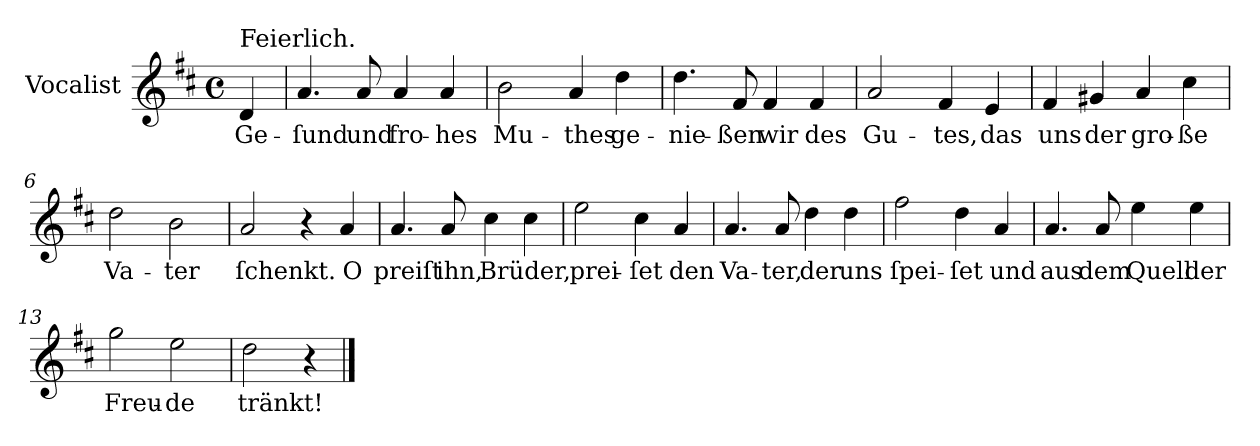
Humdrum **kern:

**kern	**text
*part1	*part1
*staff1	*staff1
*I"Vocalist	*
*clefG2	*
*k[f#c#]	*
*D:	*
*M4/4	*
*met(c)	*
=	=
!LO:TX:a:t=Feierlich.	!
4d	Ge-
=1	=1
4.a	-ſund
8a	und
4a	fro-
4a	-hes
=2	=2
2b	Mu-
4a	-thes
4dd	ge-
=3	=3
4.dd	-nie-
8f#	-ßen
4f#	wir
4f#	des
=4	=4
2a	Gu-
4f#	-tes,
4e	das
=5	=5
4f#	uns
4g#X	der
4a	gro-
4cc#	-ße
=6	=6
2dd	Va-
2b	-ter
=7	=7
2a	ſchenkt.
4r	.
4a	O
=8	=8
4.a	preiſt
8a	ihn,
4cc#	Brüder,
4cc#	.
=9	=9
2ee	prei-
4cc#	-ſet
4a	den
=10	=10
4.a	Va-
8a	-ter,
4dd	der
4dd	uns
=11	=11
2ff#	ſpei-
4dd	-ſet
4a	und
=12	=12
4.a	aus
8a	dem
4ee	Quell
4ee	der
=13	=13
2gg	Freu-
2ee	-de
=14	=14
2dd	tränkt!
4r	.
==	==
*-	*-
